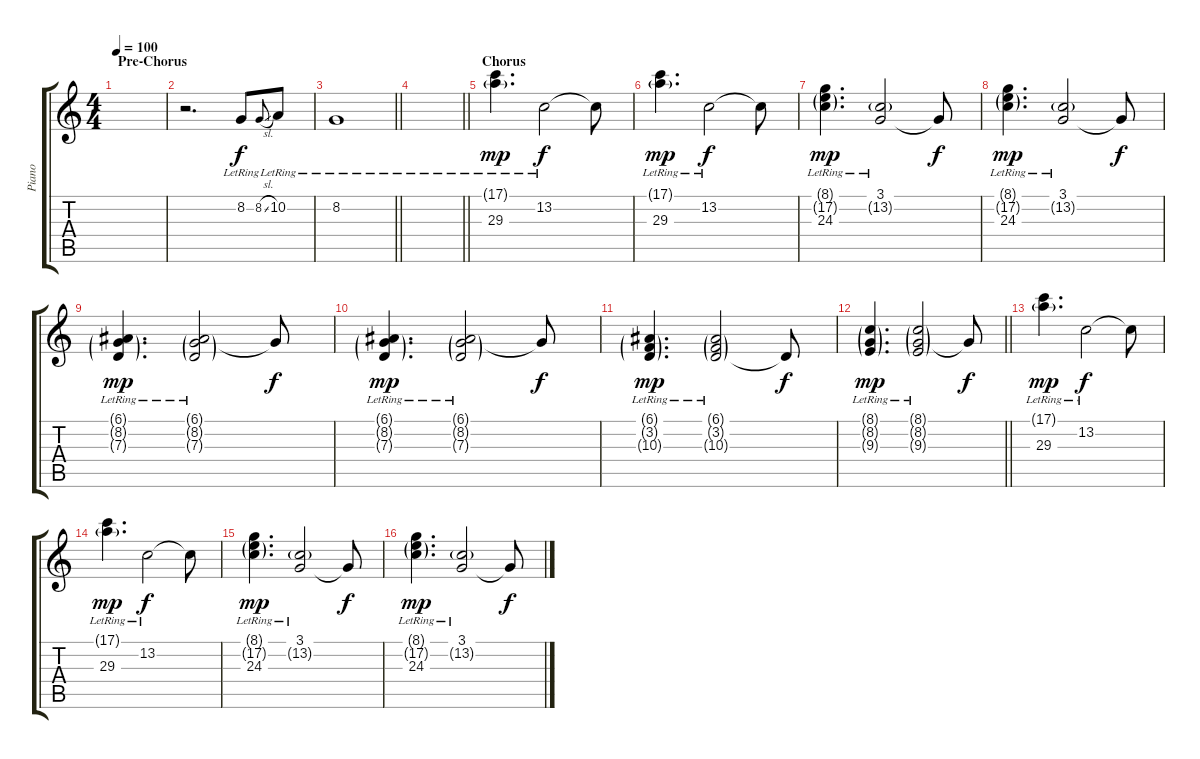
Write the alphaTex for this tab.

\track ("Piano" "Piano") {instrument electricpiano1}
\staff {score tabs}
\tuning (E4 B3 G3 D3 A2 E2) {hide}
\ts (4 4)
\section ("" "Pre-Chorus")
\tempo 100
\clef g2
\ks c
|
r.2{d} 8.2{lr}.8 8.2{sl}.8{gr onbeat} 10.2{lr}.8 |
\barLineRight lightlight
8.2{lr}.1 |
\barLineRight lightlight
|
\section ("" "Chorus")
(17.1{g} 29.3{lr}).4{d dy mp volume 11} 13.2{lr}.2{dy f} 13.2{t}.8 |
(17.1{g} 29.3{lr}).4{d dy mp} 13.2{lr}.2{dy f} 13.2{t}.8 |
(8.1{g lr} 17.2{g lr} 24.3{lr}).4{d dy mp} (3.1{lr} 13.2{g lr}).2 3.1{t}.8{dy f} |
(8.1{g lr} 17.2{g lr} 24.3{lr}).4{d dy mp} (3.1{lr} 13.2{g lr}).2 3.1{t}.8{dy f} |
(6.1{g lr} 8.2{g lr} 7.3{g lr}).4{d dy mp} (6.1{g lr} 8.2{g lr} 7.3{g lr}).2 8.2{t}.8{dy f} |
(6.1{g lr} 8.2{g lr} 7.3{g lr}).4{d dy mp} (6.1{g lr} 8.2{g lr} 7.3{g lr}).2 8.2{t}.8{dy f} |
(6.1{g lr} 3.2{g lr} 10.3{g lr}).4{d dy mp} (6.1{g lr} 3.2{g lr} 10.3{g lr}).2 3.2{t}.8{dy f} |
\barLineRight lightlight
(8.1{g lr} 8.2{g lr} 9.3{g lr}).4{d dy mp} (8.1{g lr} 8.2{g lr} 9.3{g lr}).2 8.2{t}.8{dy f} |
(17.1{g} 29.3{lr}).4{d dy mp} 13.2{lr}.2{dy f} 13.2{t}.8 |
(17.1{g} 29.3{lr}).4{d dy mp} 13.2{lr}.2{dy f} 13.2{t}.8 |
(8.1{g lr} 17.2{g lr} 24.3{lr}).4{d dy mp} (3.1{lr} 13.2{g lr}).2 3.1{t}.8{dy f} |
(8.1{g lr} 17.2{g lr} 24.3{lr}).4{d dy mp} (3.1{lr} 13.2{g lr}).2 3.1{t}.8{dy f}
